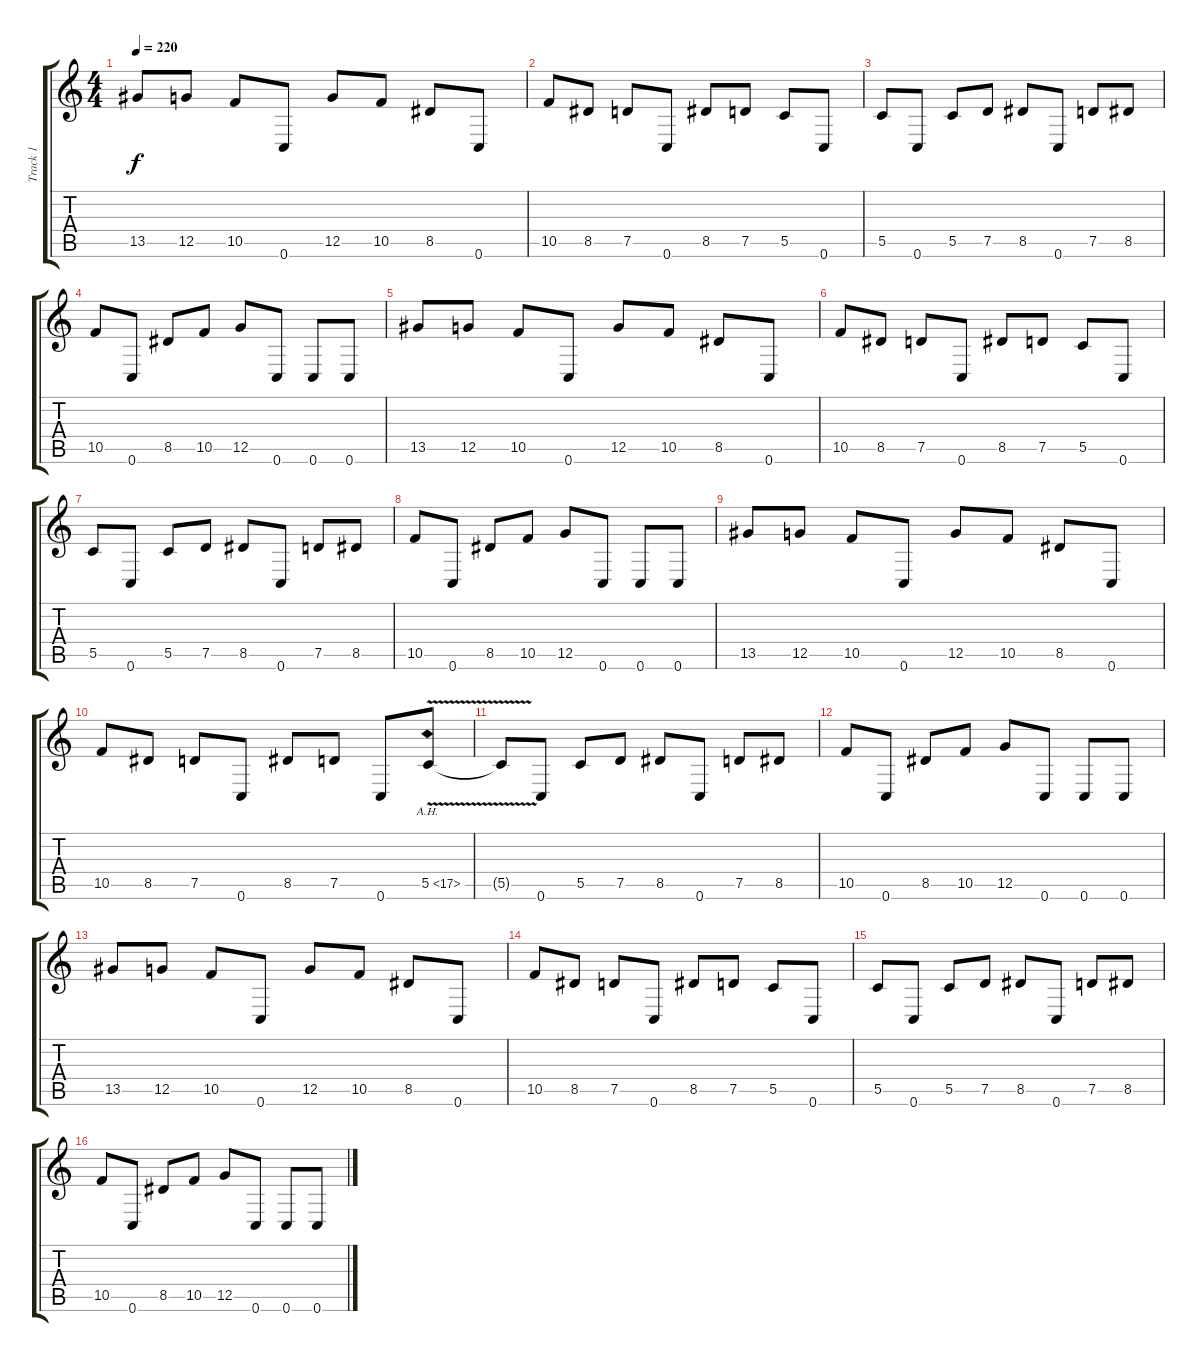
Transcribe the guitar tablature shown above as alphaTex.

\track ("Track 1" "Track 1") {instrument distortionguitar}
\staff {score tabs}
\tuning (D4 A3 F3 C3 G2 C2) {hide}
\ts (4 4)
\tempo 220
\clef g2
\ks c
13.5.8{dy f} 12.5.8 10.5.8 0.6.8 12.5.8 10.5.8 8.5.8 0.6.8 |
10.5.8 8.5.8 7.5.8 0.6.8 8.5.8 7.5.8 5.5.8 0.6.8 |
5.5.8 0.6.8 5.5.8 7.5.8 8.5.8 0.6.8 7.5.8 8.5.8 |
10.5.8 0.6.8 8.5.8 10.5.8 12.5.8 0.6.8 0.6.8 0.6.8 |
13.5.8 12.5.8 10.5.8 0.6.8 12.5.8 10.5.8 8.5.8 0.6.8 |
10.5.8 8.5.8 7.5.8 0.6.8 8.5.8 7.5.8 5.5.8 0.6.8 |
5.5.8 0.6.8 5.5.8 7.5.8 8.5.8 0.6.8 7.5.8 8.5.8 |
10.5.8 0.6.8 8.5.8 10.5.8 12.5.8 0.6.8 0.6.8 0.6.8 |
13.5.8 12.5.8 10.5.8 0.6.8 12.5.8 10.5.8 8.5.8 0.6.8 |
10.5.8 8.5.8 7.5.8 0.6.8 8.5.8 7.5.8 0.6.8 5.5{ah 12 v}.8 |
5.5{t}.8 0.6.8 5.5.8 7.5.8 8.5.8 0.6.8 7.5.8 8.5.8 |
10.5.8 0.6.8 8.5.8 10.5.8 12.5.8 0.6.8 0.6.8 0.6.8 |
13.5.8 12.5.8 10.5.8 0.6.8 12.5.8 10.5.8 8.5.8 0.6.8 |
10.5.8 8.5.8 7.5.8 0.6.8 8.5.8 7.5.8 5.5.8 0.6.8 |
5.5.8 0.6.8 5.5.8 7.5.8 8.5.8 0.6.8 7.5.8 8.5.8 |
10.5.8 0.6.8 8.5.8 10.5.8 12.5.8 0.6.8 0.6.8 0.6.8
